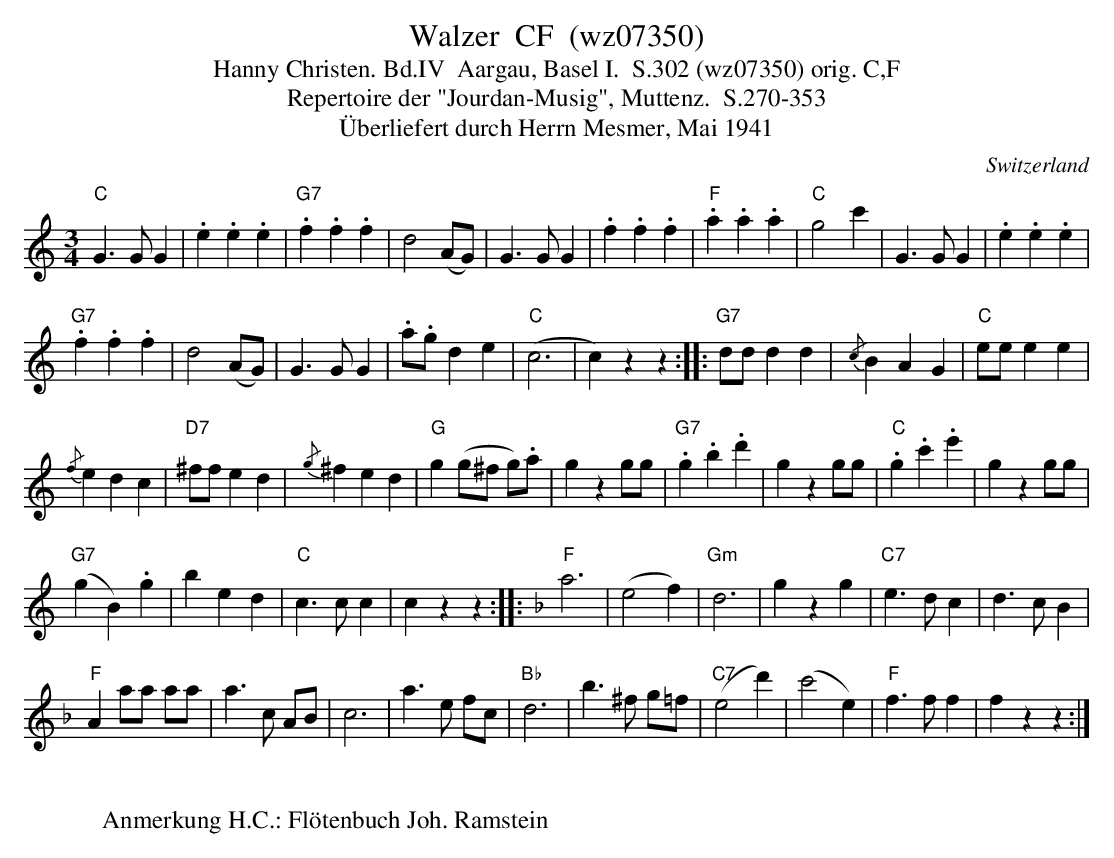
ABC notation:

X:1
T:Walzer  CF  (wz07350)
T:Hanny Christen. Bd.IV  Aargau, Basel I.  S.302 (wz07350) orig. C,F
T: Repertoire der "Jourdan-Musig", Muttenz.  S.270-353
T:Überliefert durch Herrn Mesmer, Mai 1941
M:3/4
L:1/4
O:Switzerland
K:C major
"C"G>GG | .e.e.e | "G7".f.f.f | d2 (A/G/) | G>GG | .f.f.f | "F".a.a.a | "C"g2c' | G>GG | .e.e.e |
"G7".f.f.f | d2 (A/G/) | G>GG | .a/.g/de | ("C"c3 | c)zz :: "G7"d/d/dd | {/c}BAG | "C"e/e/ee |
{/f}edc | "D7"^f/f/ ed | {/g}^fed | "G"g (g/^f/ g/).a/ | gzg/g/ | "G7".g.b.d' | gzg/g/ | "C".g.c'.e' | gzg/g/ |
"G7"(gB).g | bed | "C"c>cc | czz :: [K:F] "F"a3 | (e2f) | "Gm"d3 | gzg | "C7"e>dc | d>cB |
"F"Aa/a/ a/a/ | a>c A/B/ | c3 | a>e f/c/ | "Bb"d3 | b>^f g/=f/ | ("C7"e2d') | (c'2e) | "F"f>ff | fzz :|
W:
W:Anmerkung H.C.: Flötenbuch Joh. Ramstein
